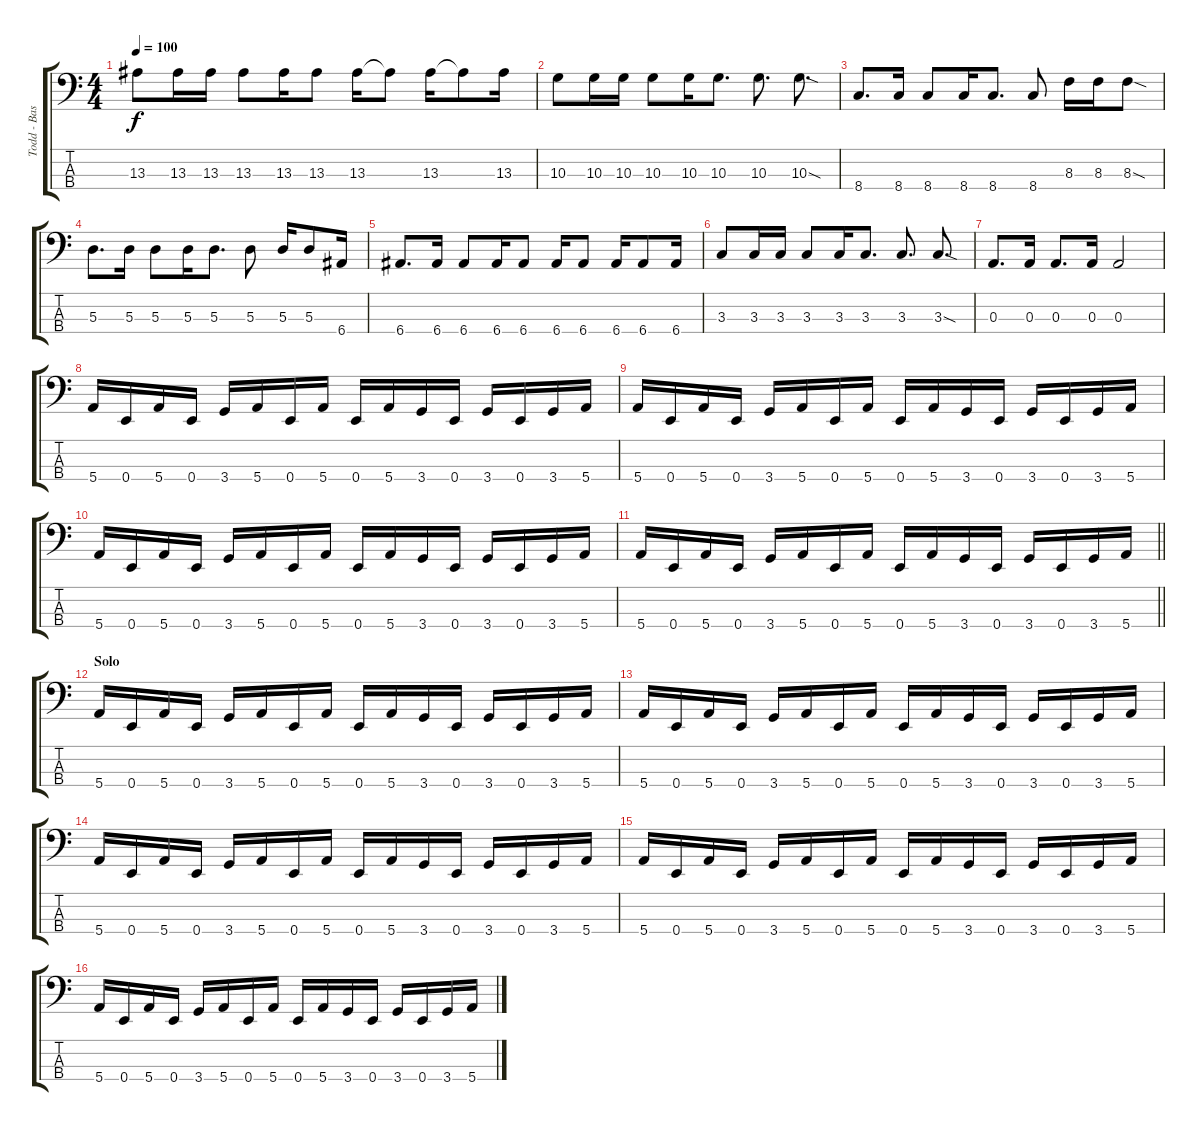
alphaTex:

\track ("Todd - Bass" "Todd - Bas") {instrument electricbasspick}
\staff {score tabs}
\tuning (G2 D2 A1 E1) {hide}
\ts (4 4)
\tempo 100
\clef f4
\ks c
13.3.8{dy f} 13.3.16 13.3.16 13.3.8 13.3.16 13.3.8 13.3.16 13.3{t}.8 13.3.16 13.3{t}.8 13.3.16 |
10.3.8 10.3.16 10.3.16 10.3.8 10.3.16 10.3.8{d} 10.3.8{d} 10.3{sod}.8{d} |
8.4.8{d} 8.4.16 8.4.8 8.4.16 8.4.8{d} 8.4.8 8.3.16 8.3.16 8.3{sod}.8 |
5.3.8{d} 5.3.16 5.3.8 5.3.16 5.3.8{d} 5.3.8 5.3.16 5.3.8 6.4.16 |
6.4.8{d} 6.4.16 6.4.8 6.4.16 6.4.8 6.4.16 6.4.8 6.4.16 6.4.8 6.4.16 |
3.3.8 3.3.16 3.3.16 3.3.8 3.3.16 3.3.8{d} 3.3.8{d} 3.3{sod}.8{d} |
0.3.8{d} 0.3.16 0.3.8{d} 0.3.16 0.3.2 |
5.4.16 0.4.16 5.4.16 0.4.16 3.4.16 5.4.16 0.4.16 5.4.16 0.4.16 5.4.16 3.4.16 0.4.16 3.4.16 0.4.16 3.4.16 5.4.16 |
5.4.16 0.4.16 5.4.16 0.4.16 3.4.16 5.4.16 0.4.16 5.4.16 0.4.16 5.4.16 3.4.16 0.4.16 3.4.16 0.4.16 3.4.16 5.4.16 |
5.4.16 0.4.16 5.4.16 0.4.16 3.4.16 5.4.16 0.4.16 5.4.16 0.4.16 5.4.16 3.4.16 0.4.16 3.4.16 0.4.16 3.4.16 5.4.16 |
\barLineRight lightlight
5.4.16 0.4.16 5.4.16 0.4.16 3.4.16 5.4.16 0.4.16 5.4.16 0.4.16 5.4.16 3.4.16 0.4.16 3.4.16 0.4.16 3.4.16 5.4.16 |
\section ("" "Solo")
5.4.16 0.4.16 5.4.16 0.4.16 3.4.16 5.4.16 0.4.16 5.4.16 0.4.16 5.4.16 3.4.16 0.4.16 3.4.16 0.4.16 3.4.16 5.4.16 |
5.4.16 0.4.16 5.4.16 0.4.16 3.4.16 5.4.16 0.4.16 5.4.16 0.4.16 5.4.16 3.4.16 0.4.16 3.4.16 0.4.16 3.4.16 5.4.16 |
5.4.16 0.4.16 5.4.16 0.4.16 3.4.16 5.4.16 0.4.16 5.4.16 0.4.16 5.4.16 3.4.16 0.4.16 3.4.16 0.4.16 3.4.16 5.4.16 |
5.4.16 0.4.16 5.4.16 0.4.16 3.4.16 5.4.16 0.4.16 5.4.16 0.4.16 5.4.16 3.4.16 0.4.16 3.4.16 0.4.16 3.4.16 5.4.16 |
5.4.16 0.4.16 5.4.16 0.4.16 3.4.16 5.4.16 0.4.16 5.4.16 0.4.16 5.4.16 3.4.16 0.4.16 3.4.16 0.4.16 3.4.16 5.4.16
